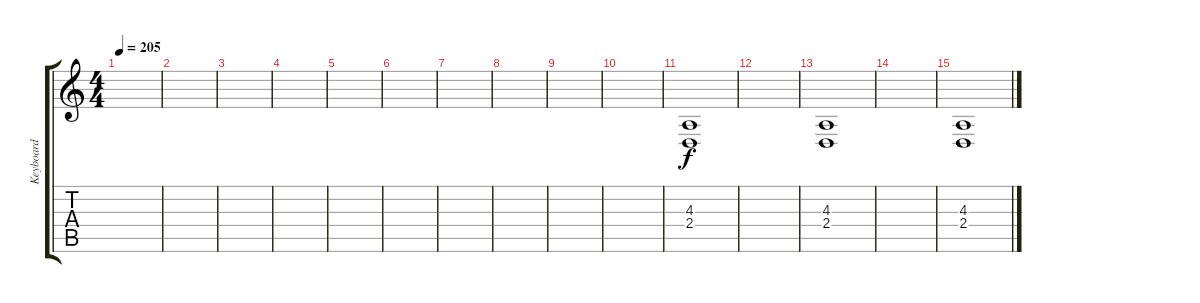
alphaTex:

\track ("Keyboard" "Keyboard") {instrument stringensemble1}
\staff {score tabs}
\tuning (D4 A3 F3 C3 G2 D2) {hide}
\ts (4 4)
\tempo 205
\clef g2
\ks c
|
|
|
|
|
|
|
|
|
|
(4.3 2.4).1{dy f instrument tubularbells} |
|
(4.3 2.4).1 |
|
(4.3 2.4).1
